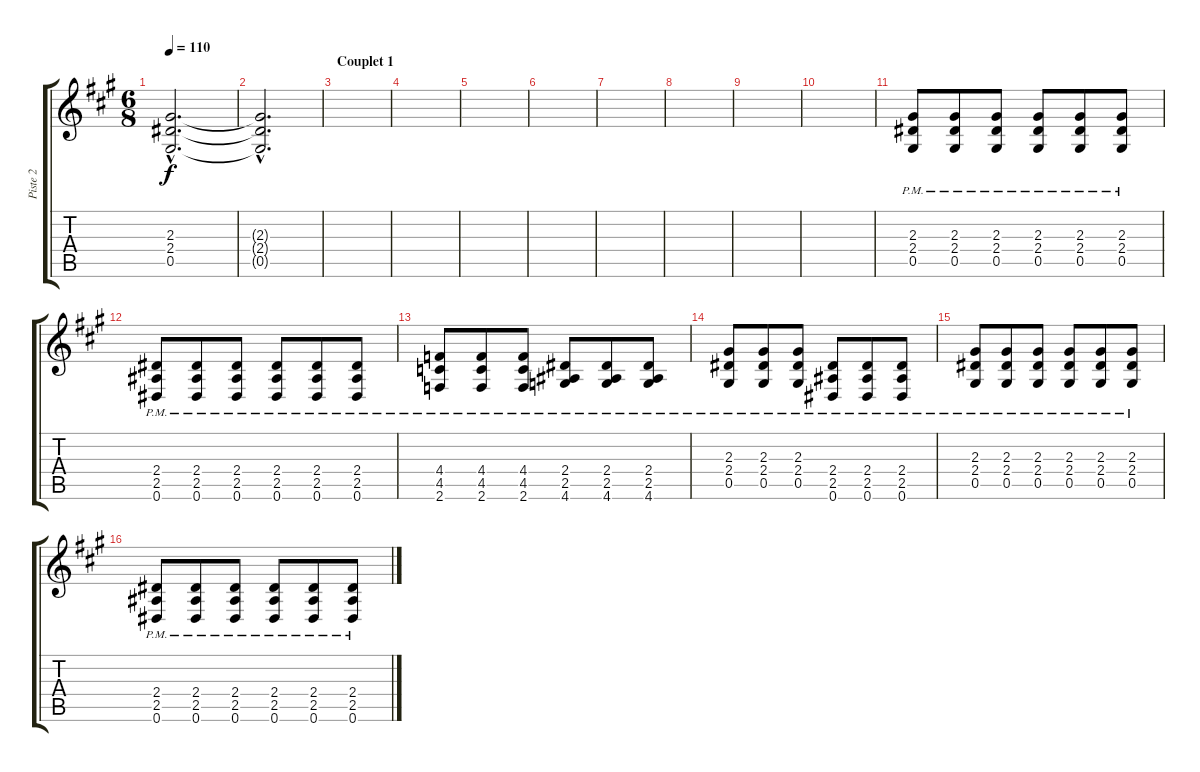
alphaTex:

\track ("Piste 2" "Piste 2") {instrument distortionguitar}
\staff {score tabs}
\tuning (Eb4 Bb3 Gb3 Db3 Ab2 Eb2) {hide}
\ts (6 8)
\tempo 110
\clef g2
\ks a
(2.3{hac} 2.4{hac} 0.5{hac}).2{d dy f} |
(2.3{hac t} 2.4{hac t} 0.5{hac t}).2{d} |
\section ("" "Couplet 1")
|
|
|
|
|
|
|
|
(2.3{pm} 2.4{pm} 0.5{pm}).8 (2.3{pm} 2.4{pm} 0.5{pm}).8 (2.3{pm} 2.4{pm} 0.5{pm}).8 (2.3{pm} 2.4{pm} 0.5{pm}).8 (2.3{pm} 2.4{pm} 0.5{pm}).8 (2.3{pm} 2.4{pm} 0.5{pm}).8 |
(2.4{pm} 2.5{pm} 0.6{pm}).8 (2.4{pm} 2.5{pm} 0.6{pm}).8 (2.4{pm} 2.5{pm} 0.6{pm}).8 (2.4{pm} 2.5{pm} 0.6{pm}).8 (2.4{pm} 2.5{pm} 0.6{pm}).8 (2.4{pm} 2.5{pm} 0.6{pm}).8 |
(4.4{pm} 4.5{pm} 2.6{pm}).8 (4.4{pm} 4.5{pm} 2.6{pm}).8 (4.4{pm} 4.5{pm} 2.6{pm}).8 (2.4{pm} 2.5{pm} 4.6{pm}).8 (2.4{pm} 2.5{pm} 4.6{pm}).8 (2.4{pm} 2.5{pm} 4.6{pm}).8 |
(2.3{pm} 2.4{pm} 0.5{pm}).8 (2.3{pm} 2.4{pm} 0.5{pm}).8 (2.3{pm} 2.4{pm} 0.5{pm}).8 (2.4{pm} 2.5{pm} 0.6{pm}).8 (2.4{pm} 2.5{pm} 0.6{pm}).8 (2.4{pm} 2.5{pm} 0.6{pm}).8 |
(2.3{pm} 2.4{pm} 0.5{pm}).8 (2.3{pm} 2.4{pm} 0.5{pm}).8 (2.3{pm} 2.4{pm} 0.5{pm}).8 (2.3{pm} 2.4{pm} 0.5{pm}).8 (2.3{pm} 2.4{pm} 0.5{pm}).8 (2.3{pm} 2.4{pm} 0.5{pm}).8 |
(2.4{pm} 2.5{pm} 0.6{pm}).8 (2.4{pm} 2.5{pm} 0.6{pm}).8 (2.4{pm} 2.5{pm} 0.6{pm}).8 (2.4{pm} 2.5{pm} 0.6{pm}).8 (2.4{pm} 2.5{pm} 0.6{pm}).8 (2.4{pm} 2.5{pm} 0.6{pm}).8
